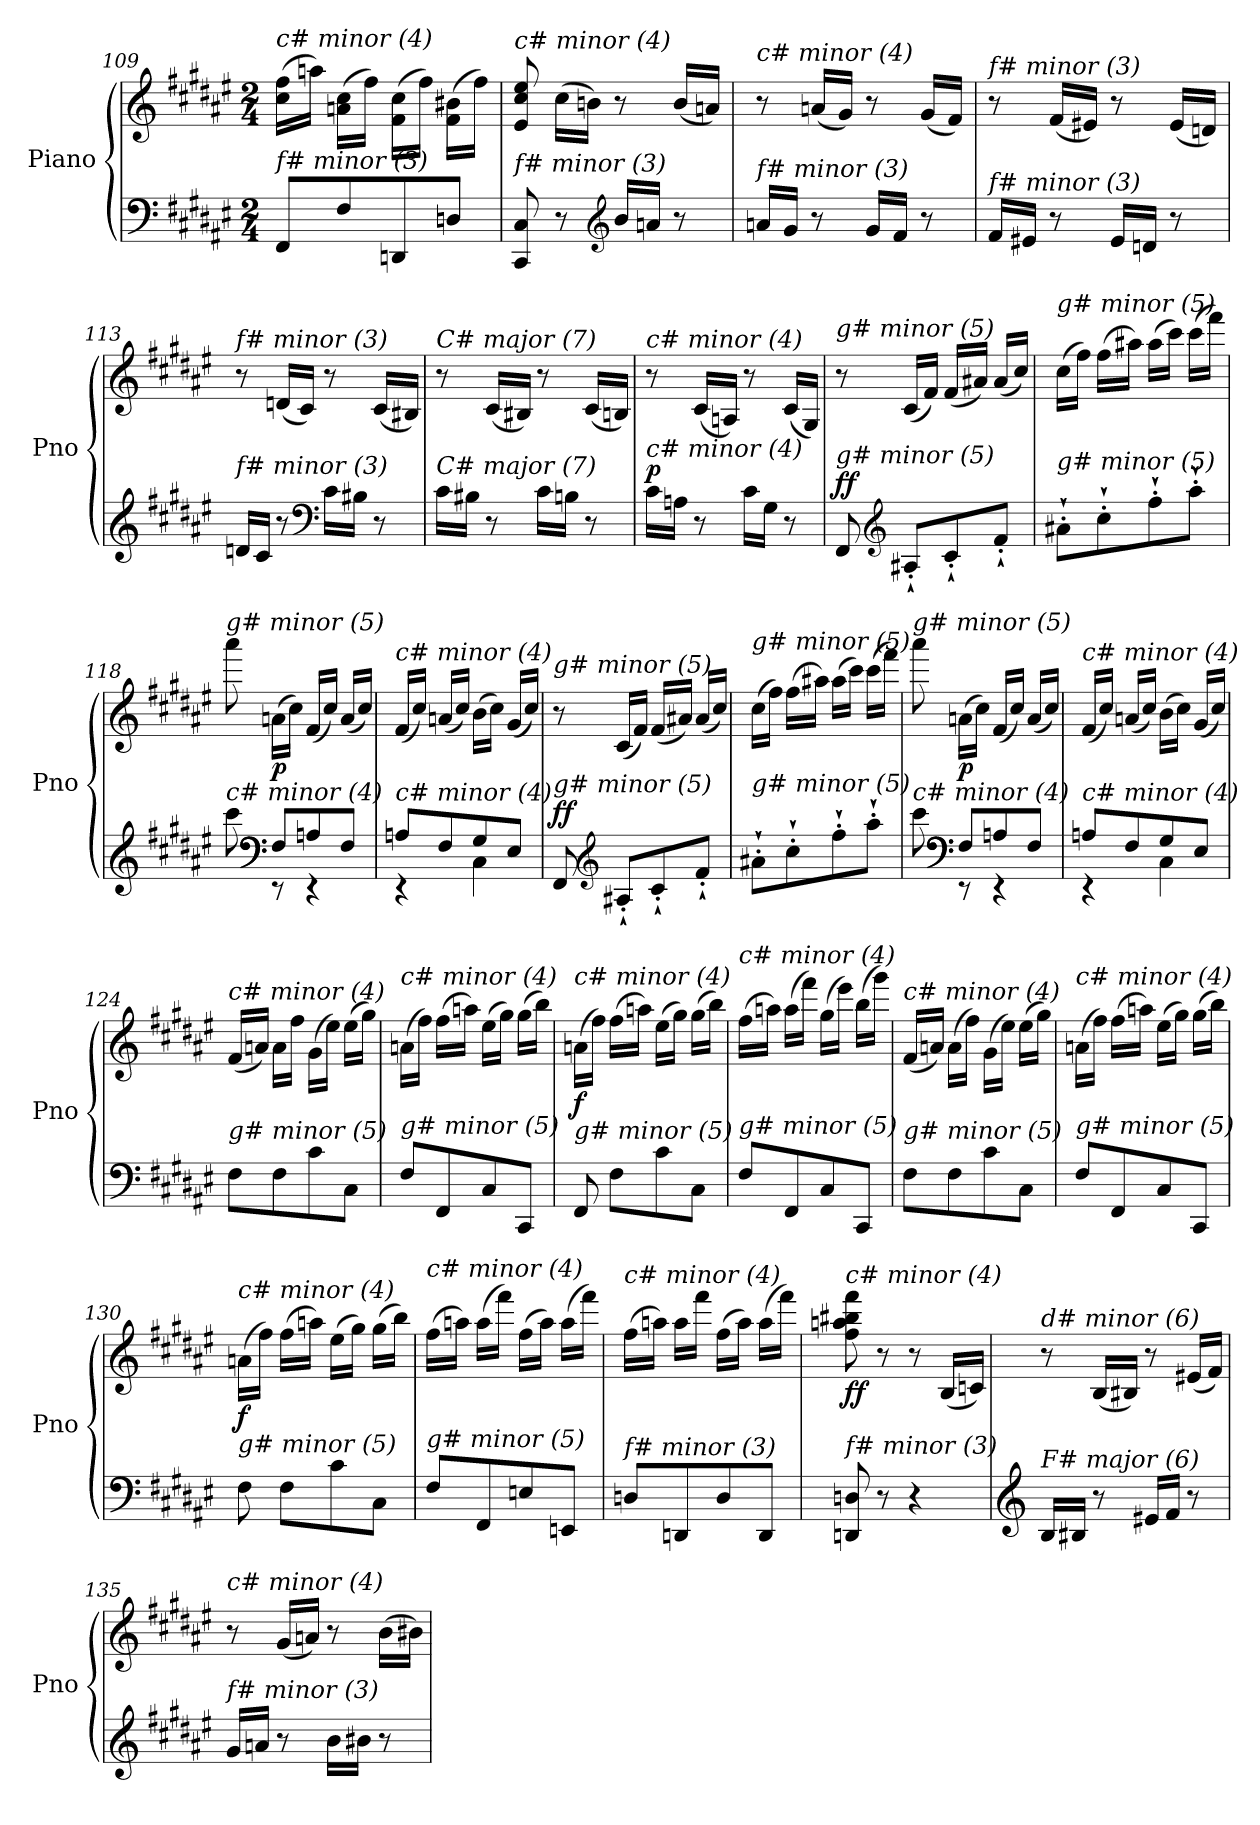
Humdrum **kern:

**kern	**kern	**dynam
*part1	*part1	*part1
*staff2	*staff1	*staff1/2
*I"Piano	*	*
*I'Pno	*	*
*clefF4	*clefG2	*
*k[f#c#g#d#a#e#]	*k[f#c#g#d#a#e#]	*
*M2/4	*M2/4	*
=109	=109	=109
!	!LO:TX:i:t=c# minor (4)	!
!LO:TX:i:t=f# minor (3)	!	!
8FF#/L	(16cc#\ 16ff#\LL	.
.	16aan\JJ)	.
8F#/	(16an\ 16cc#\LL	.
.	16ff#\JJ)	.
8DDn/	(16f#\ 16cc#\LL	.
.	16ff#\JJ)	.
8Dn/J	(16f#\ 16b#X\LL	.
.	16ff#\JJ)	.
=110	=110	=110
!	!LO:TX:i:t=c# minor (4)	!
!LO:TX:i:t=f# minor (3)	!	!
8CC#/ 8C#/	8e#/ 8cc#/ 8ee#/	.
8r	(16cc#\LL	.
.	16bn\JJ)	.
*clefG2	*	*
16b/LL	8r	.
16an/JJ	.	.
8r	(16b/LL	.
.	16an/JJ)	.
!!LO:LB:g=z
=111	=111	=111
!	!LO:TX:i:t=c# minor (4)	!
!LO:TX:i:t=f# minor (3)	!	!
16an/LL	8r	.
16g#/JJ	.	.
8r	(16an/LL	.
.	16g#/JJ)	.
16g#/LL	8r	.
16f#/JJ	.	.
8r	(16g#/LL	.
.	16f#/JJ)	.
=112	=112	=112
!	!LO:TX:i:t=f# minor (3)	!
!LO:TX:i:t=f# minor (3)	!	!
16f#/LL	8r	.
16e#X/JJ	.	.
8r	(16f#/LL	.
.	16e#X/JJ)	.
16e#/LL	8r	.
16dn/JJ	.	.
8r	(16e#/LL	.
.	16dn/JJ)	.
=113	=113	=113
!	!LO:TX:i:t=f# minor (3)	!
!LO:TX:i:t=f# minor (3)	!	!
16dn/LL	8r	.
16c#/JJ	.	.
8r	(16dn/LL	.
.	16c#/JJ)	.
*clefF4	*	*
16c#\LL	8r	.
16B#X\JJ	.	.
8r	(16c#/LL	.
.	16B#X/JJ)	.
=114	=114	=114
!	!LO:TX:i:t=C# major (7)	!
!LO:TX:i:t=C# major (7)	!	!
!	!	!LO:DY:b
16c#\LL	8r	other-dynamics
16B#X\JJ	.	.
8r	(16c#/LL	.
.	16B#X/JJ)	.
16c#\LL	8r	.
16Bn\JJ	.	.
8r	(16c#/LL	.
.	16Bn/JJ)	.
!!LO:PB:g=z
=115	=115	=115
!	!LO:TX:i:t=c# minor (4)	!
!LO:TX:i:t=c# minor (4)	!	!
!	!	!LO:DY:a=2
16c#\LL	8r	p
16An\JJ	.	.
8r	(16c#/LL	.
.	16An/JJ)	.
16c#\LL	8r	.
16G#\JJ	.	.
8r	(16c#/LL	.
.	16G#/JJ)	.
!!LO:LB:g=z
=116	=116	=116
!	!LO:TX:i:t=g# minor (5)	!
!LO:TX:i:t=g# minor (5)	!	!
!	!	!LO:DY:a=2
8FF#/	8r	ff
*clefG2	*	*
8A#X`'/L	(16c#/LL	.
.	16f#/JJ)	.
8c#`'/	(16f#/LL	.
.	16a#X/JJ)	.
8f#`'/J	(16a#/LL	.
.	16cc#/JJ)	.
=117	=117	=117
!	!LO:TX:i:t=g# minor (5)	!
!LO:TX:i:t=g# minor (5)	!	!
8a#X`'\L	(16cc#\LL	.
.	16ff#\JJ)	.
8cc#`'\	(16ff#\LL	.
.	16aa#X\JJ)	.
8ff#`'\	(16aa#\LL	.
.	16ccc#\JJ)	.
8aa#`'\J	(16ccc#\LL	.
.	16fff#\JJ)	.
=118	=118	=118
*^	*^	*
!	!	!LO:TX:i:t=g# minor (5)	!	!
!LO:TX:i:t=c# minor (4)	!	!	!	!
8ccc#\	8ryy	8aaa#\	8ryy	.
*clefF4	*	*	*	*
!	!	!	!	!LO:DY:b
8F#/L	8rEE	(16an\LL	4.ryy	p
.	.	16cc#\JJ)	.	.
8An/	4rEE	(16f#/LL	.	.
.	.	16cc#/JJ)	.	.
8F#/J	.	(16a/LL	.	.
.	.	16cc#/JJ)	.	.
*	*	*v	*v	*
=119	=119	=119	=119
!	!	!LO:TX:i:t=c# minor (4)	!
!LO:TX:i:t=c# minor (4)	!	!	!
8An/L	4rEE	(16f#/LL	.
.	.	16cc#/JJ)	.
8F#/	.	(16an/LL	.
.	.	16cc#/JJ)	.
8G#/	4C#\	(16b\LL	.
.	.	16cc#\JJ)	.
8E#/J	.	(16g#/LL	.
.	.	16cc#/JJ)	.
*v	*v	*	*
!!LO:LB:g=z
=120	=120	=120
!	!LO:TX:i:t=g# minor (5)	!
!LO:TX:i:t=g# minor (5)	!	!
!	!	!LO:DY:a=2
8FF#/	8r	ff
*clefG2	*	*
8A#X`'/L	(16c#/LL	.
.	16f#/JJ)	.
8c#`'/	(16f#/LL	.
.	16a#X/JJ)	.
8f#`'/J	(16a#/LL	.
.	16cc#/JJ)	.
!!LO:LB:g=z
=121	=121	=121
!	!LO:TX:i:t=g# minor (5)	!
!LO:TX:i:t=g# minor (5)	!	!
8a#X`'\L	(16cc#\LL	.
.	16ff#\JJ)	.
8cc#`'\	(16ff#\LL	.
.	16aa#X\JJ)	.
8ff#`'\	(16aa#\LL	.
.	16ccc#\JJ)	.
8aa#`'\J	(16ccc#\LL	.
.	16fff#\JJ)	.
=122	=122	=122
*^	*^	*
!	!	!LO:TX:i:t=g# minor (5)	!	!
!LO:TX:i:t=c# minor (4)	!	!	!	!
8ccc#\	8ryy	8aaa#\	8ryy	.
*clefF4	*	*	*	*
!	!	!	!	!LO:DY:b
(8F#/L	8rEE	(16an\LL	4.ryy	p
.	.	16cc#\JJ)	.	.
8An/	4rEE	(16f#/LL	.	.
.	.	16cc#/JJ)	.	.
8F#/J	.	(16a/LL	.	.
.	.	16cc#/JJ)	.	.
*	*	*v	*v	*
=123	=123	=123	=123
!	!	!LO:TX:i:t=c# minor (4)	!
!LO:TX:i:t=c# minor (4)	!	!	!
8An/L	4rEE	(16f#/LL	.
.	.	16cc#/JJ)	.
8F#/	.	(16an/LL	.
.	.	16cc#/JJ)	.
8G#/	4C#\	(16b\LL	.
.	.	16cc#\JJ)	.
8E#/J	.	(16g#/LL	.
.	.	16cc#/JJ)	.
*v	*v	*	*
=124	=124	=124
!	!LO:TX:i:t=c# minor (4)	!
!LO:TX:i:t=g# minor (5)	!	!
!	!	!LO:DY:b
8F#\L	(16f#/LL	other-dynamics
.	16an/JJ)	.
8F#\	16a\LL	.
.	16ff#\JJ)	.
8c#\	(16g#\LL	.
.	16ee#\JJ)	.
8C#\J	(16ee#\LL	.
.	16gg#\JJ)	.
=125	=125	=125
!	!LO:TX:i:t=c# minor (4)	!
!LO:TX:i:t=g# minor (5)	!	!
8F#/L	(16an\LL	.
.	16ff#\JJ)	.
8FF#/	(16ff#\LL	.
.	16aan\JJ)	.
8C#/	(16ee#\LL	.
.	16gg#\JJ)	.
8CC#/J	(16gg#\LL	.
.	16bb\JJ)	.
!!LO:LB:g=z
=126	=126	=126
!	!LO:TX:i:t=c# minor (4)	!
!LO:TX:i:t=g# minor (5)	!	!
!	!	!LO:DY:b
8FF#/	(16an\LL	f
.	16ff#\JJ)	.
8F#\L	(16ff#\LL	.
.	16aan\JJ)	.
8c#\	(16ee#\LL	.
.	16gg#\JJ)	.
8C#\J	(16gg#\LL	.
.	16bb\JJ)	.
=127	=127	=127
!	!LO:TX:i:t=c# minor (4)	!
!LO:TX:i:t=g# minor (5)	!	!
8F#/L	(16ff#\LL	.
.	16aan\JJ)	.
8FF#/	(16aa\LL	.
.	16fff#\JJ)	.
8C#/	(16gg#\LL	.
.	16eee#\JJ)	.
8CC#/J	(16bb\LL	.
.	16ggg#\JJ)	.
=128	=128	=128
!	!LO:TX:i:t=c# minor (4)	!
!LO:TX:i:t=g# minor (5)	!	!
!	!	!LO:DY:b
!	!	!LO:DY:n=1:b
8F#\L	(16f#/LL	p other-dynamics
.	16an/JJ)	.
8F#\	(16a\LL	.
.	16ff#\JJ)	.
8c#\	(16g#\LL	.
.	16ee#\JJ)	.
8C#\J	(16ee#\LL	.
.	16gg#\JJ)	.
=129	=129	=129
!	!LO:TX:i:t=c# minor (4)	!
!LO:TX:i:t=g# minor (5)	!	!
8F#/L	(16an\LL	.
.	16ff#\JJ)	.
8FF#/	(16ff#\LL	.
.	16aan\JJ)	.
8C#/	(16ee#\LL	.
.	16gg#\JJ)	.
8CC#/J	(16gg#\LL	.
.	16bb\JJ)	.
=130	=130	=130
!	!LO:TX:i:t=c# minor (4)	!
!LO:TX:i:t=g# minor (5)	!	!
!	!	!LO:DY:b
8F#\	(16an\LL	f
.	16ff#\JJ)	.
(8F#\L	(16ff#\LL	.
.	16aan\JJ)	.
8c#\	(16ee#\LL	.
.	16gg#\JJ)	.
8C#\J	(16gg#\LL	.
.	16bb\JJ)	.
!!LO:LB:g=z
=131	=131	=131
!	!LO:TX:i:t=c# minor (4)	!
!LO:TX:i:t=g# minor (5)	!	!
8F#/L	(16ff#\LL	.
.	16aan\JJ)	.
8FF#/	(16aa\LL	.
.	16fff#\JJ)	.
8En/	(16ff#\LL	.
.	16aa\JJ)	.
8EEn/J	(16aa\LL	.
.	16fff#\JJ)	.
=132	=132	=132
!	!LO:TX:i:t=c# minor (4)	!
!LO:TX:i:t=f# minor (3)	!	!
8Dn/L	(16ff#\LL	.
.	16aan\JJ)	.
8DDn/	16aa\LL	.
.	16fff#\JJ)	.
8D/	(16ff#\LL	.
.	16aa\JJ)	.
8DD/J	(16aa\LL	.
.	16fff#\JJ)	.
=133	=133	=133
!	!LO:TX:i:t=c# minor (4)	!
!LO:TX:i:t=f# minor (3)	!	!
!	!	!LO:DY:b
8DDn/ 8Dn/	8ff#\ 8aan\ 8bb#Xi\ 8fff#\	ff
8r	8r	.
4r	8r	.
.	(16B/LL	.
.	16cnj/JJ)	.
=134	=134	=134
*clefG2	*	*
!	!LO:TX:i:t=d# minor (6)	!
!LO:TX:i:t=F# major (6)	!	!
16B/LL	8r	.
16B#Xi/JJ	.	.
8r	(16B/LL	.
.	16B#Xi/JJ)	.
16e#X/LL	8r	.
16f#/JJ	.	.
8r	(16e#X/LL	.
.	16f#/JJ)	.
!!LO:PB:g=z
=135	=135	=135
!	!LO:TX:i:t=c# minor (4)	!
!LO:TX:i:t=f# minor (3)	!	!
16g#/LL	8r	.
16an/JJ	.	.
8r	(16g#/LL	.
.	16an/JJ)	.
16b\LL	8r	.
16b#Xi\JJ	.	.
8r	(16b\LL	.
.	16b#Xi\JJ)	.
=	=	=
*-	*-	*-
